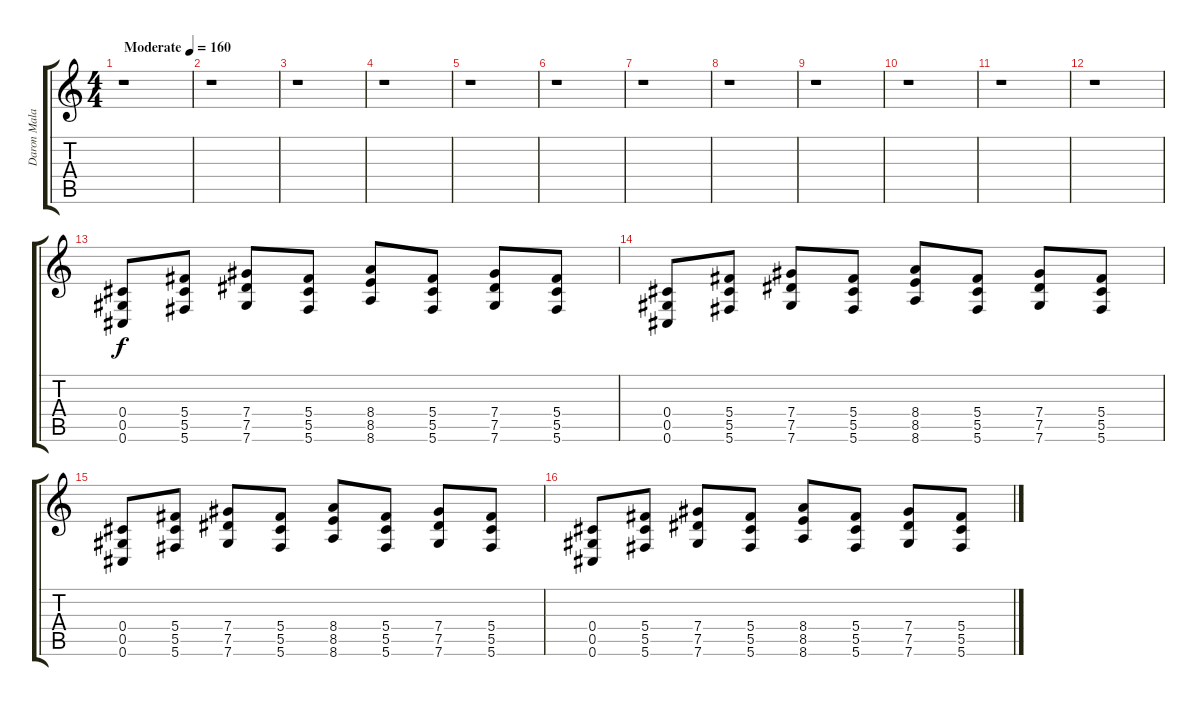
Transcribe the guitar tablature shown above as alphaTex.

\track ("Daron Malakian - Gtr 2" "Daron Mala") {instrument overdrivenguitar}
\staff {score tabs}
\tuning (Eb4 Bb3 Gb3 Db3 Ab2 Db2) {hide}
\ts (4 4)
\tempo (160 "Moderate")
\clef g2
\ks c
r.1{dy f instrument overdrivenguitar} |
r.1 |
r.1 |
r.1 |
r.1 |
r.1 |
r.1 |
r.1 |
r.1 |
r.1 |
r.1 |
r.1 |
(0.4 0.5 0.6).8 (5.4 5.5 5.6).8 (7.4 7.5 7.6).8 (5.4 5.5 5.6).8 (8.4 8.5 8.6).8 (5.4 5.5 5.6).8 (7.4 7.5 7.6).8 (5.4 5.5 5.6).8 |
(0.4 0.5 0.6).8 (5.4 5.5 5.6).8 (7.4 7.5 7.6).8 (5.4 5.5 5.6).8 (8.4 8.5 8.6).8 (5.4 5.5 5.6).8 (7.4 7.5 7.6).8 (5.4 5.5 5.6).8 |
(0.4 0.5 0.6).8 (5.4 5.5 5.6).8 (7.4 7.5 7.6).8 (5.4 5.5 5.6).8 (8.4 8.5 8.6).8 (5.4 5.5 5.6).8 (7.4 7.5 7.6).8 (5.4 5.5 5.6).8 |
(0.4 0.5 0.6).8 (5.4 5.5 5.6).8 (7.4 7.5 7.6).8 (5.4 5.5 5.6).8 (8.4 8.5 8.6).8 (5.4 5.5 5.6).8 (7.4 7.5 7.6).8 (5.4 5.5 5.6).8
